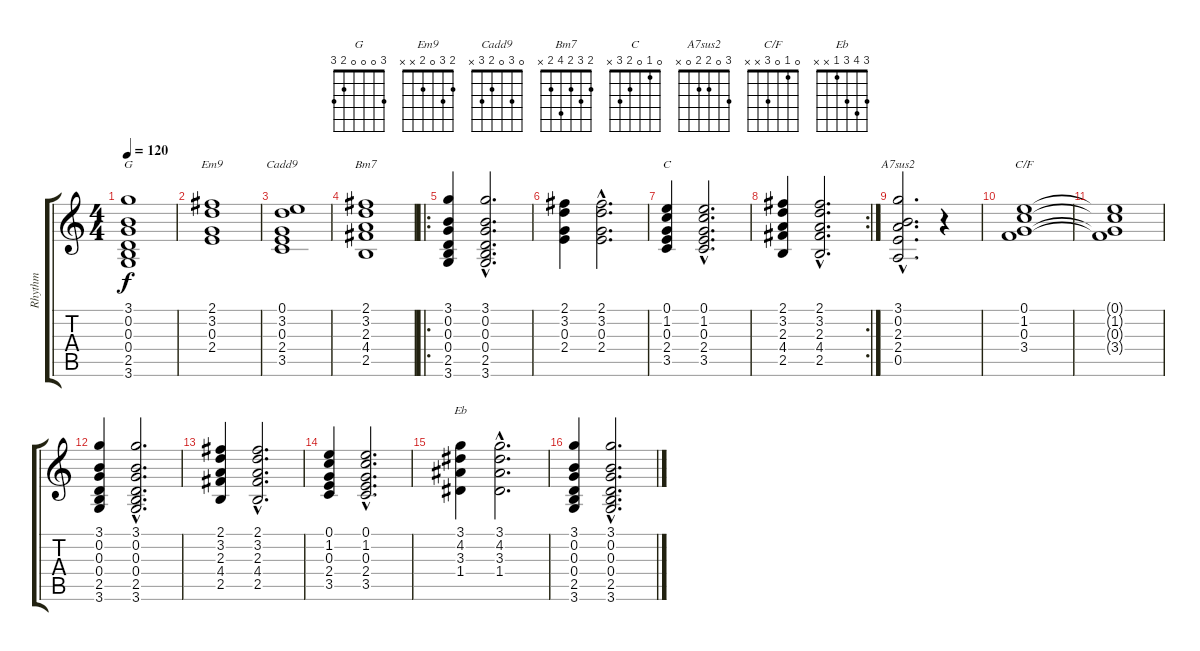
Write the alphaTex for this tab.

\track ("Rhythm" "Rhythm") {instrument electricguitarjazz}
\staff {score tabs}
\tuning (E4 B3 G3 D3 A2 E2) {hide}
\chord ("G" 3 0 0 0 2 3)
\chord ("Em9" 2 3 0 2 x x)
\chord ("Cadd9" 0 3 0 2 3 x)
\chord ("Bm7" 2 3 2 4 2 x)
\chord ("C" 0 1 0 2 3 x)
\chord ("A7sus2" 3 0 2 2 0 x)
\chord ("C/F" 0 1 0 3 x x)
\chord ("Eb" 3 4 3 1 x x)
\ts (4 4)
\tempo 120
\clef g2
\ks c
(3.1 0.2 0.3 0.4 2.5 3.6).1{ch "G" dy f instrument electricguitarjazz} |
(2.1 3.2 0.3 2.4).1{ch "Em9"} |
(0.1 3.2 0.3 2.4 3.5).1{ch "Cadd9"} |
(2.1 3.2 2.3 4.4 2.5).1{ch "Bm7"} |
\ro
(3.1 0.2 0.3 0.4 2.5 3.6).4 (3.1{hac} 0.2{hac} 0.3{hac} 0.4{hac} 2.5{hac} 3.6{hac}).2{d} |
(2.1 3.2 0.3 2.4).4 (2.1{hac} 3.2{hac} 0.3{hac} 2.4{hac}).2{d} |
(0.1 1.2 0.3 2.4 3.5).4{ch "C"} (0.1{hac} 1.2{hac} 0.3{hac} 2.4{hac} 3.5{hac}).2{d} |
\rc 2
(2.1 3.2 2.3 4.4 2.5).4 (2.1{hac} 3.2{hac} 2.3{hac} 4.4{hac} 2.5{hac}).2{d} |
(3.1{hac} 0.2{hac} 2.3{hac} 2.4{hac} 0.5{hac}).2{d ch "A7sus2"} r.4 |
(0.1 1.2 0.3 3.4).1{ch "C/F"} |
(0.1{t} 1.2{t} 0.3{t} 3.4{t}).1 |
(3.1 0.2 0.3 0.4 2.5 3.6).4 (3.1{hac} 0.2{hac} 0.3{hac} 0.4{hac} 2.5{hac} 3.6{hac}).2{d} |
(2.1 3.2 2.3 4.4 2.5).4 (2.1{hac} 3.2{hac} 2.3{hac} 4.4{hac} 2.5{hac}).2{d} |
(0.1 1.2 0.3 2.4 3.5).4 (0.1{hac} 1.2{hac} 0.3{hac} 2.4{hac} 3.5{hac}).2{d} |
(3.1 4.2 3.3 1.4).4{ch "Eb"} (3.1{hac} 4.2{hac} 3.3{hac} 1.4{hac}).2{d} |
(3.1 0.2 0.3 0.4 2.5 3.6).4 (3.1{hac} 0.2{hac} 0.3{hac} 0.4{hac} 2.5{hac} 3.6{hac}).2{d}
